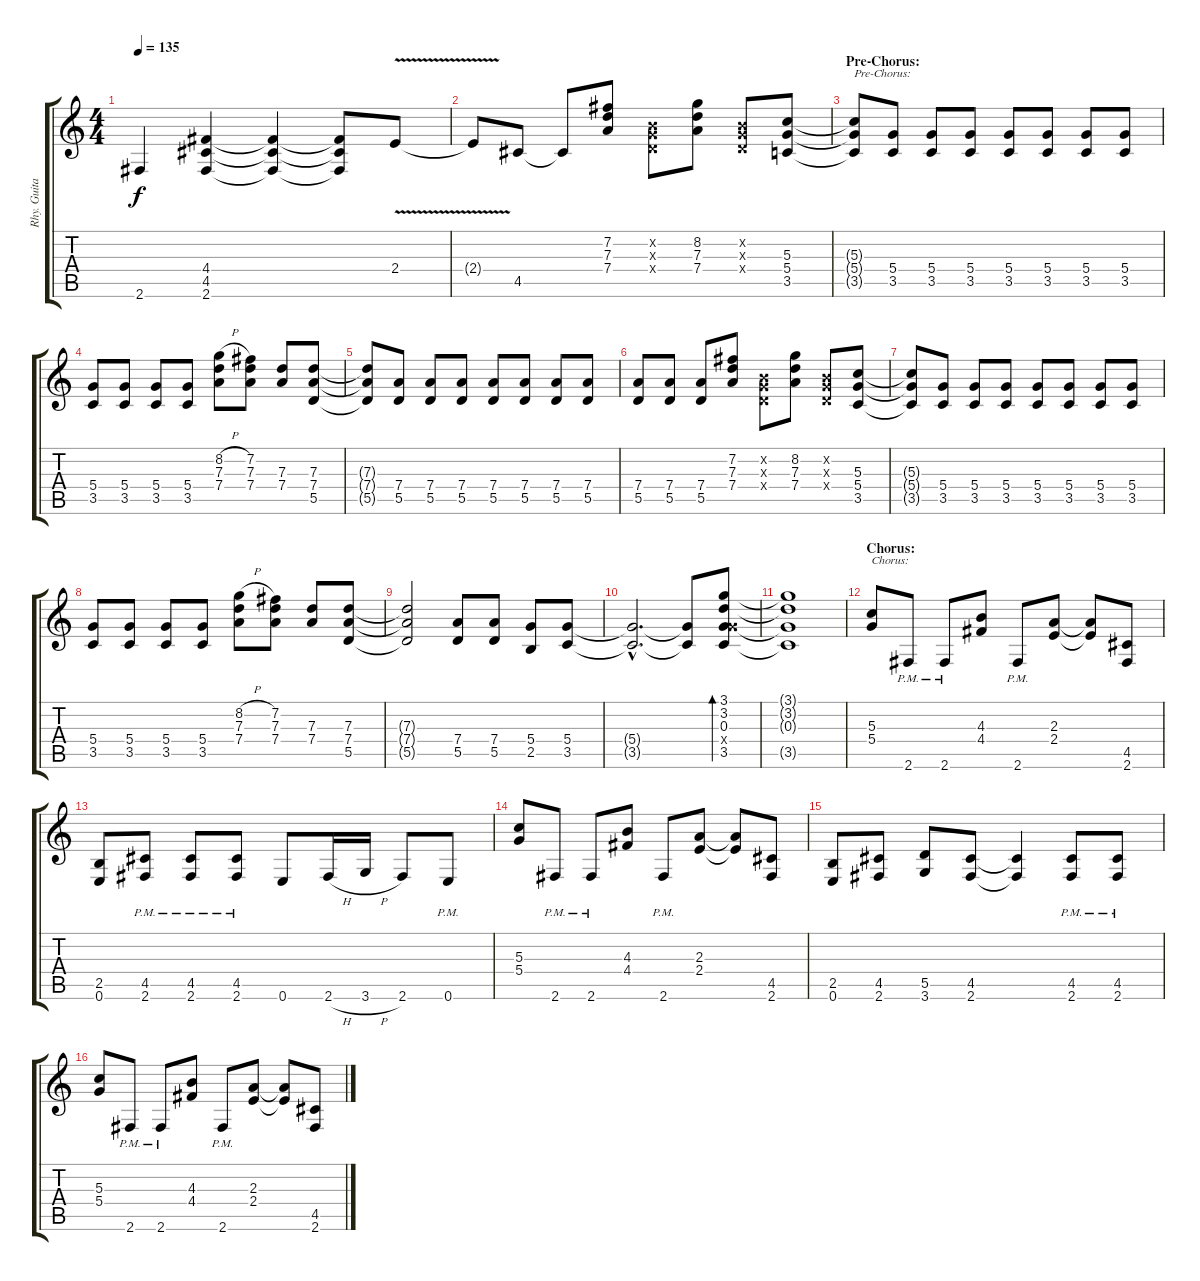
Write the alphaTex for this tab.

\track ("Rhy. Guitar 2" "Rhy. Guita") {instrument distortionguitar}
\staff {score tabs}
\tuning (E4 B3 G3 D3 A2 E2) {hide}
\ts (4 4)
\tempo 135
\clef g2
\ks c
2.6.4{dy f} (4.4 4.5 2.6).4 (4.4{t} 4.5{t} 2.6{t}).4 (4.4{t} 4.5{t} 2.6{t}).8 2.4{v}.8 |
2.4{t}.8 4.5.8 4.5{t}.8 (7.2 7.3 7.4).8 (0.2{x} 0.3{x} 0.4{x}).8 (8.2 7.3 7.4).8 (0.2{x} 0.3{x} 0.4{x}).8 (5.3 5.4 3.5).8 |
\section ("" "Pre-Chorus:")
(5.3{t} 5.4{t} 3.5{t}).8{txt "Pre-Chorus:"} (5.4 3.5).8 (5.4 3.5).8 (5.4 3.5).8 (5.4 3.5).8 (5.4 3.5).8 (5.4 3.5).8 (5.4 3.5).8 |
(5.4 3.5).8 (5.4 3.5).8 (5.4 3.5).8 (5.4 3.5).8 (8.2{h} 7.3 7.4).8 (7.2 7.3 7.4).8 (7.3 7.4).8 (7.3 7.4 5.5).8 |
(7.3{t} 7.4{t} 5.5{t}).8 (7.4 5.5).8 (7.4 5.5).8 (7.4 5.5).8 (7.4 5.5).8 (7.4 5.5).8 (7.4 5.5).8 (7.4 5.5).8 |
(7.4 5.5).8 (7.4 5.5).8 (7.4 5.5).8 (7.2 7.3 7.4).8 (0.2{x} 0.3{x} 0.4{x}).8 (8.2 7.3 7.4).8 (0.2{x} 0.3{x} 0.4{x}).8 (5.3 5.4 3.5).8 |
(5.3{t} 5.4{t} 3.5{t}).8 (5.4 3.5).8 (5.4 3.5).8 (5.4 3.5).8 (5.4 3.5).8 (5.4 3.5).8 (5.4 3.5).8 (5.4 3.5).8 |
(5.4 3.5).8 (5.4 3.5).8 (5.4 3.5).8 (5.4 3.5).8 (8.2{h} 7.3 7.4).8 (7.2 7.3 7.4).8 (7.3 7.4).8 (7.3 7.4 5.5).8 |
(7.3{t} 7.4{t} 5.5{t}).2 (7.4 5.5).8 (7.4 5.5).8 (5.4 2.5).8 (5.4 3.5).8 |
(5.4{hac t} 3.5{hac t}).2{d} (5.4{t} 3.5{t}).8 (3.1 3.2 0.3 5.4{x} 3.5).8{bd 240} |
(3.1{t} 3.2{t} 0.3{t} 3.5{t}).1 |
\section ("" "Chorus:")
(5.3 5.4).8{txt "Chorus:"} 2.6{pm}.8 2.6{pm}.8 (4.3 4.4).8 2.6{pm}.8 (2.3 2.4).8 (2.3{t} 2.4{t}).8 (4.5 2.6).8 |
(2.5 0.6).8 (4.5{pm} 2.6{pm}).8 (4.5{pm} 2.6{pm}).8 (4.5{pm} 2.6{pm}).8 0.6.8 2.6{h}.16 3.6{h}.16 2.6.8 0.6{pm}.8 |
(5.3 5.4).8 2.6{pm}.8 2.6{pm}.8 (4.3 4.4).8 2.6{pm}.8 (2.3 2.4).8 (2.3{t} 2.4{t}).8 (4.5 2.6).8 |
(2.5 0.6).8 (4.5 2.6).8 (5.5 3.6).8 (4.5 2.6).8 (4.5{t} 2.6{t}).4 (4.5{pm} 2.6{pm}).8 (4.5{pm} 2.6{pm}).8 |
(5.3 5.4).8 2.6{pm}.8 2.6{pm}.8 (4.3 4.4).8 2.6{pm}.8 (2.3 2.4).8 (2.3{t} 2.4{t}).8 (4.5 2.6).8
